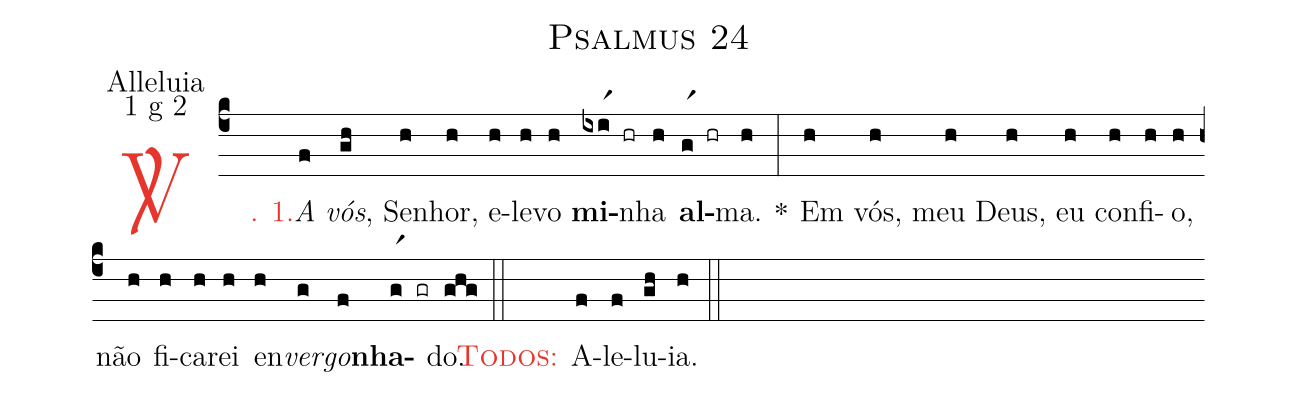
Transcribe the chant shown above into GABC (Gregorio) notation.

name: Psalmus 24;
office-part: Alleluia;
mode: 1;
mode-differentia: g 2;
%%
(c4)

<c><sp>V/</sp>. 1.</c>() <i>A</i>(f) <i>vós</i>,(gh) Se(h)nhor,(h) e(h)le(h)vo(h) <b>mi</b>(ixir1 hr)nha(h) <b>al</b>(gr1 hr)ma.(h) *(:) Em(h) vós,(h) meu(h) Deus,(h) eu(h) con(h)fi(h)o,(h) não(h) fi(h)ca(h)rei(h) en(h)<i>ver</i>(g)<i>go</i>(f)<b>nha</b>(gr1 gr)do.(ghg)

(::)

<nlba><c><sc>Todos</sc>:</c>() A</nlba>(f)le(f)lu(gh)ia.(h)

(::)
